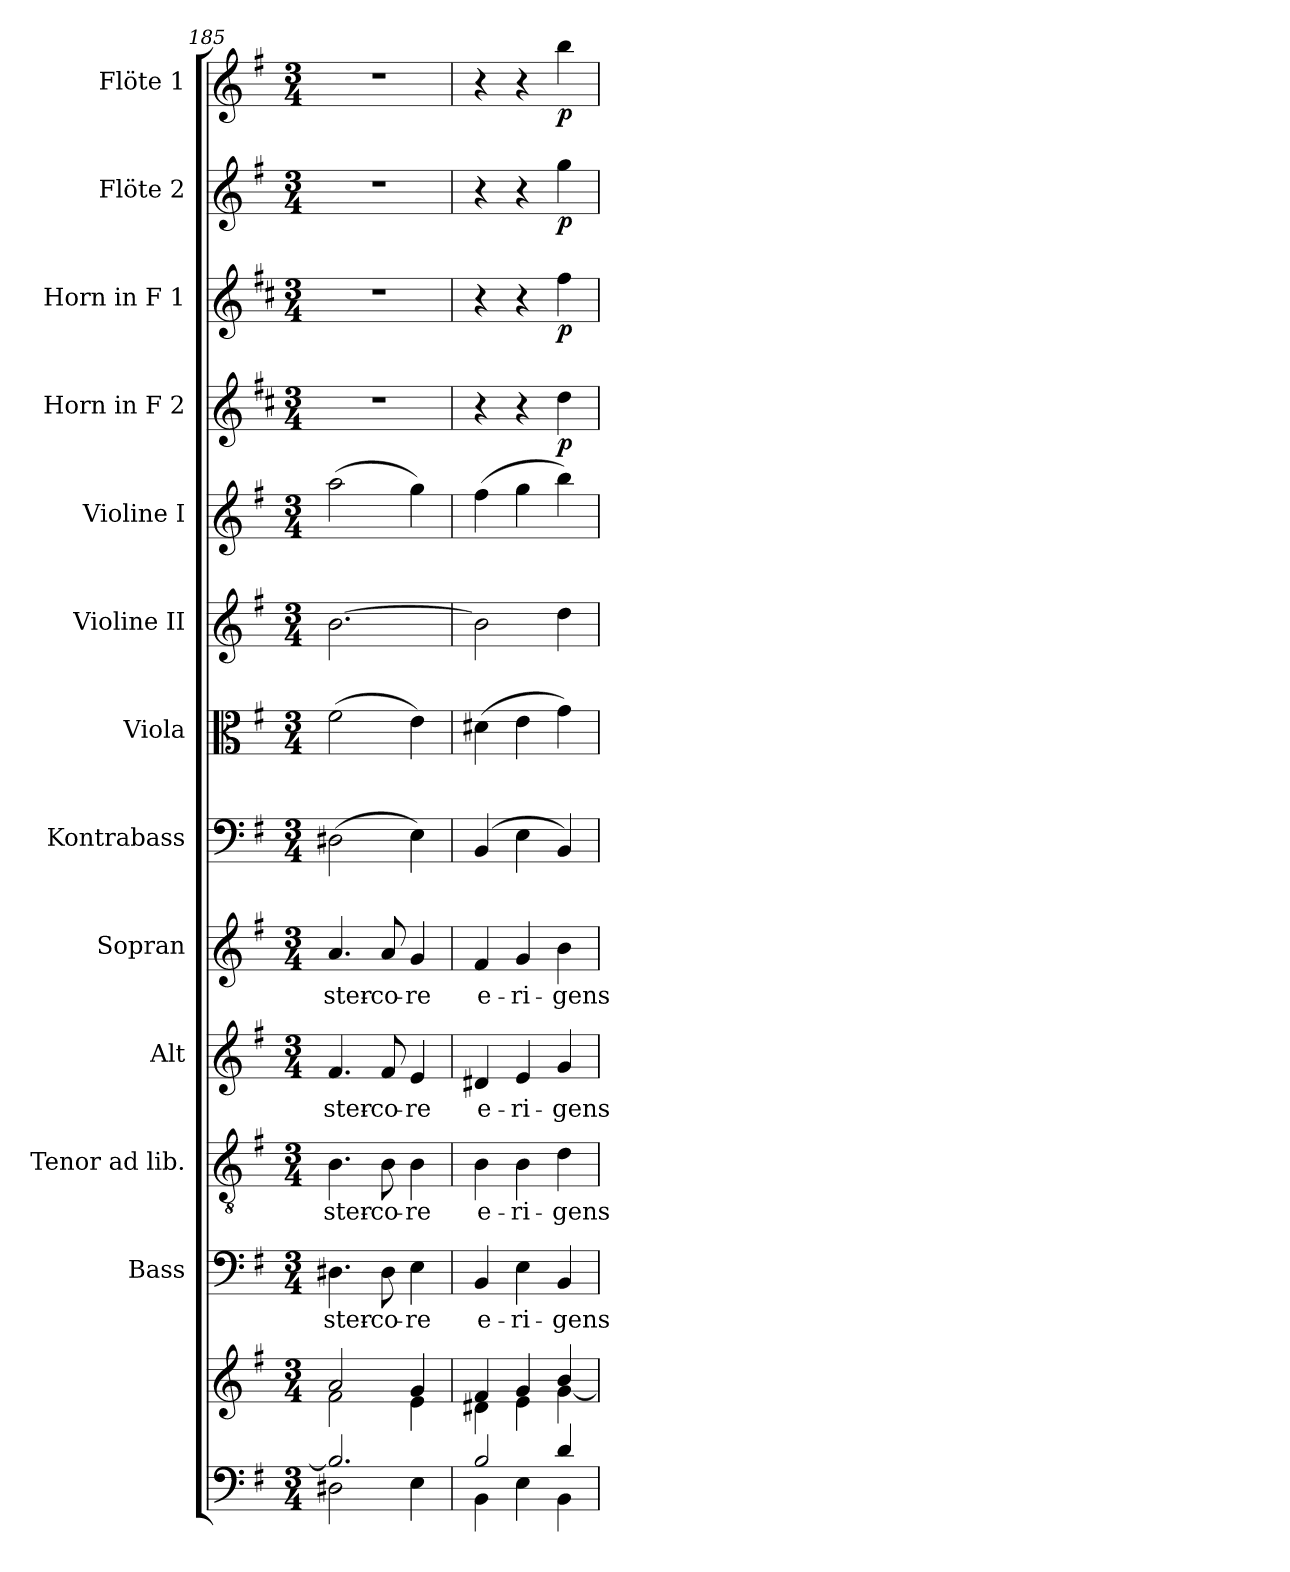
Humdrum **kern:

**kern	**kern	**kern	**text	**kern	**text	**kern	**text	**kern	**text	**kern	**kern	**kern	**kern	**kern	**dynam	**kern	**dynam	**kern	**dynam	**kern	**dynam
*part13	*part13	*part12	*part12	*part11	*part11	*part10	*part10	*part9	*part9	*part8	*part7	*part6	*part5	*part4	*part4	*part3	*part3	*part2	*part2	*part1	*part1
*staff14	*staff13	*staff12	*staff12	*staff11	*staff11	*staff10	*staff10	*staff9	*staff9	*staff8	*staff7	*staff6	*staff5	*staff4	*staff4	*staff3	*staff3	*staff2	*staff2	*staff1	*staff1
*	*	*I"Bass	*	*I"Tenor ad lib.	*	*I"Alt	*	*I"Sopran	*	*I"Kontrabass	*I"Viola	*I"Violine II	*I"Violine I	*I"Horn in F 2	*	*I"Horn in F 1	*	*I"Flöte 2	*	*I"Flöte 1	*
*	*	*I'B.	*	*I'T.	*	*I'A.	*	*I'S.	*	*I'Kb.	*I'Vla.	*I'Vl. II	*I'Vl. I	*	*	*	*	*I'Fl. 2	*	*I'Fl. 1	*
*clefF4	*clefG2	*clefF4	*	*clefGv2	*	*clefG2	*	*clefG2	*	*clefF4	*clefC3	*clefG2	*clefG2	*clefG2	*	*clefG2	*	*clefG2	*	*clefG2	*
*	*	*	*	*	*	*	*	*	*	*ITrd7c12	*	*	*	*ITrd4c7	*	*ITrd4c7	*	*	*	*	*
*k[f#]	*k[f#]	*k[f#]	*	*k[f#]	*	*k[f#]	*	*k[f#]	*	*k[f#]	*k[f#]	*k[f#]	*k[f#]	*k[f#]	*	*k[f#]	*	*k[f#]	*	*k[f#]	*
*G:	*G:	*G:	*	*G:	*	*G:	*	*G:	*	*G:	*G:	*G:	*G:	*G:	*	*G:	*	*G:	*	*G:	*
*M3/4	*M3/4	*M3/4	*	*M3/4	*	*M3/4	*	*M3/4	*	*M3/4	*M3/4	*M3/4	*M3/4	*M3/4	*	*M3/4	*	*M3/4	*	*M3/4	*
=185	=185	=185	=185	=185	=185	=185	=185	=185	=185	=185	=185	=185	=185	=185	=185	=185	=185	=185	=185	=185	=185
*^	*^	*	*	*	*	*	*	*	*	*	*	*	*	*	*	*	*	*	*	*	*
!	!	!	!	!	!LO:LY:b	!	!LO:LY:b	!	!LO:LY:b	!	!LO:LY:b	!	!	!	!	!	!	!	!	!	!	!	!
2.B/]	2D#X\	2a/	2f#\	4.D#X\	ster-	4.B\	ster-	4.f#/	ster-	4.a/	ster-	(>2DD#X\	(>2f#\	[2.b\	(>2aa\	2.r	.	2.r	.	2.r	.	2.r	.
!	!	!	!	!	!LO:LY:b	!	!LO:LY:b	!	!LO:LY:b	!	!LO:LY:b	!	!	!	!	!	!	!	!	!	!	!	!
.	.	.	.	8D#\	-co-	8B\	-co-	8f#/	-co-	8a/	-co-	.	.	.	.	.	.	.	.	.	.	.	.
!	!	!	!	!	!LO:LY:b	!	!LO:LY:b	!	!LO:LY:b	!	!LO:LY:b	!	!	!	!	!	!	!	!	!	!	!	!
.	4E\	4g/	4e\	4E\	-re	4B\	-re	4e/	-re	4g/	-re	4EE\)	4e\)	.	4gg\)	.	.	.	.	.	.	.	.
=186	=186	=186	=186	=186	=186	=186	=186	=186	=186	=186	=186	=186	=186	=186	=186	=186	=186	=186	=186	=186	=186	=186	=186
!	!	!	!	!	!LO:LY:b	!	!LO:LY:b	!	!LO:LY:b	!	!LO:LY:b	!	!	!	!	!	!	!	!	!	!	!	!
2B/	4BB\	4f#/	4d#X\	4BB/	e-	4B\	e-	4d#X/	e-	4f#/	e-	(4BBB/	(>4d#X\	2b\]	(>4ff#\	4r	.	4r	.	4r	.	4r	.
!	!	!	!	!	!LO:LY:b	!	!LO:LY:b	!	!LO:LY:b	!	!LO:LY:b	!	!	!	!	!	!	!	!	!	!	!	!
.	4E\	4g/	4e\	4E\	-ri-	4B\	-ri-	4e/	-ri-	4g/	-ri-	4EE\	4e\	.	4gg\	4r	.	4r	.	4r	.	4r	.
!	!	!	!	!	!LO:LY:b	!	!LO:LY:b	!	!LO:LY:b	!	!LO:LY:b	!	!	!	!	!	!LO:DY:b	!	!LO:DY:b	!	!LO:DY:b	!	!LO:DY:b
4d/	4BB\	4b/	[<4g\	4BB/	-gens	4d\	-gens	4g/	-gens	4b\	-gens	4BBB/)	4g\)	4dd\	4bb\)	4g\	p	4b\	p	4gg\	p	4bb\	p
*v	*v	*	*	*	*	*	*	*	*	*	*	*	*	*	*	*	*	*	*	*	*	*	*
*	*v	*v	*	*	*	*	*	*	*	*	*	*	*	*	*	*	*	*	*	*	*	*
=	=	=	=	=	=	=	=	=	=	=	=	=	=	=	=	=	=	=	=	=	=
*-	*-	*-	*-	*-	*-	*-	*-	*-	*-	*-	*-	*-	*-	*-	*-	*-	*-	*-	*-	*-	*-
